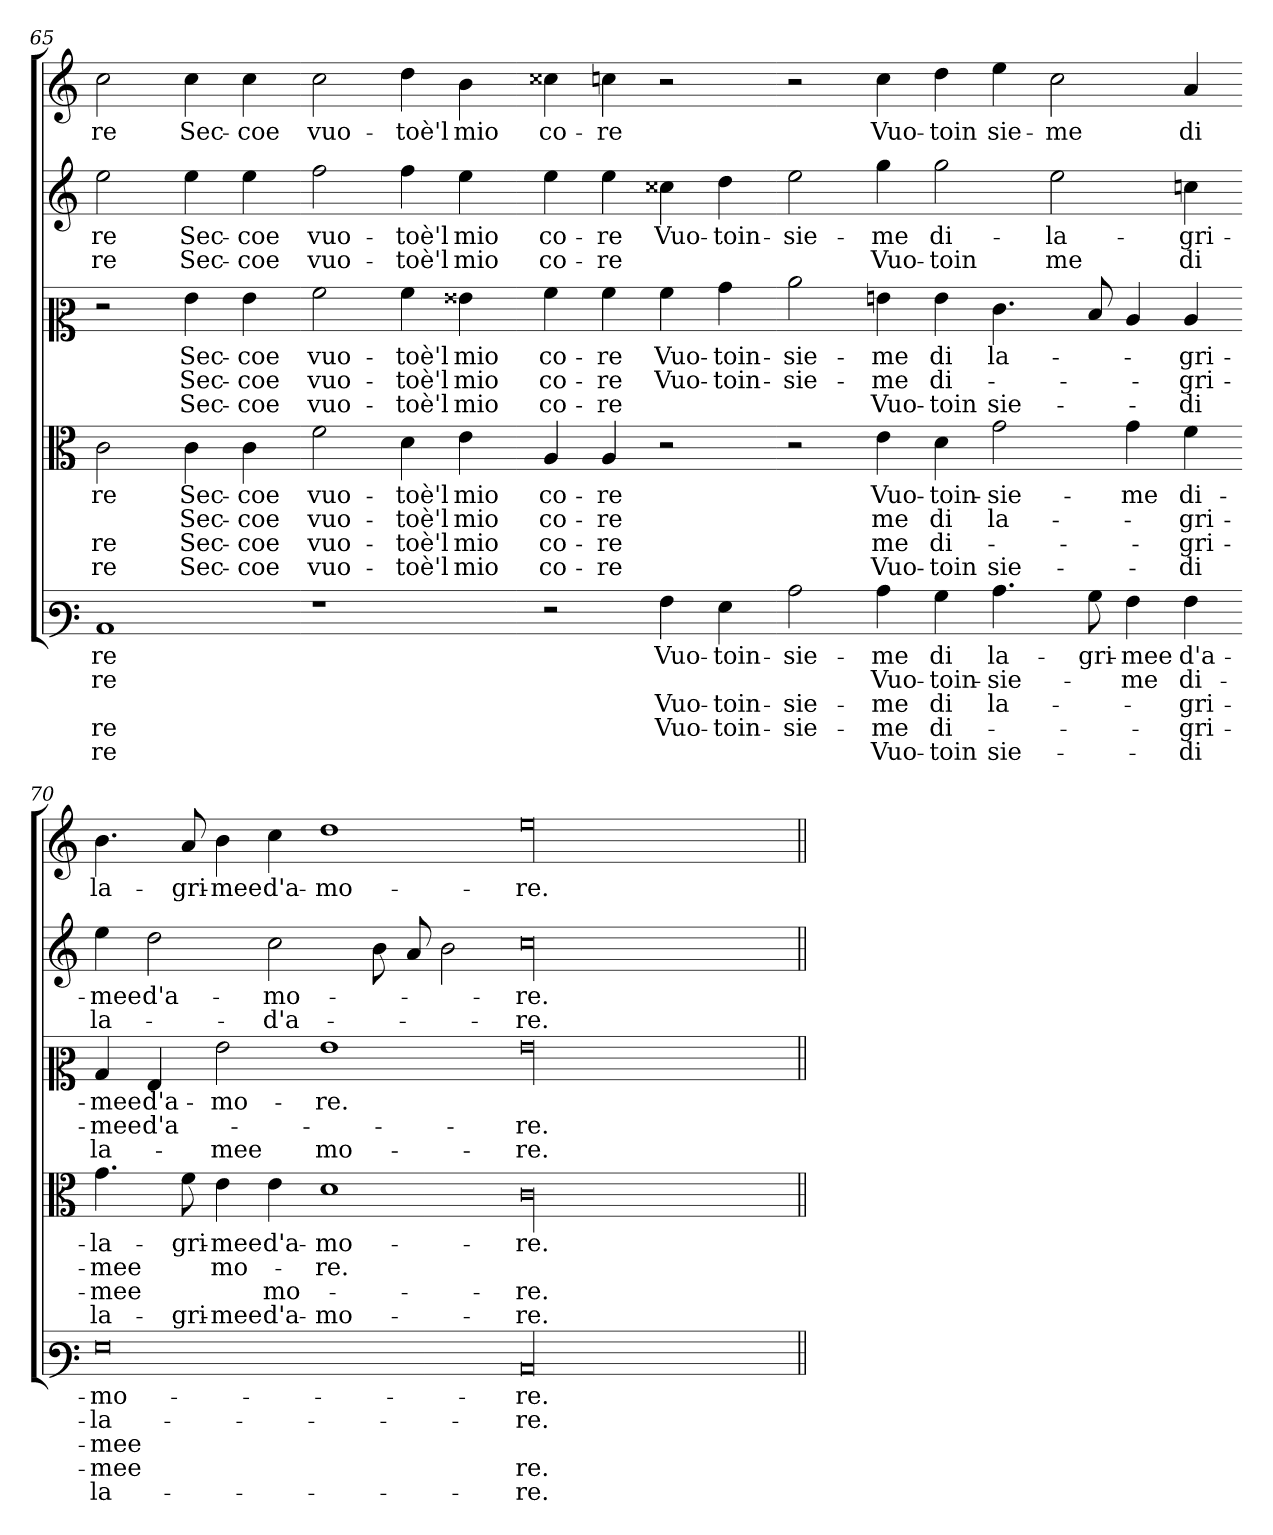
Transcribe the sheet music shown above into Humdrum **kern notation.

**kern	**text	**text	**text	**text	**text	**kern	**text	**text	**text	**text	**kern	**text	**text	**text	**kern	**text	**text	**kern	**text
*part5	*part5	*part5	*part5	*part5	*part5	*part4	*part4	*part4	*part4	*part4	*part3	*part3	*part3	*part3	*part2	*part2	*part2	*part1	*part1
*staff5	*staff5	*staff5	*staff5	*staff5	*staff5	*staff4	*staff4	*staff4	*staff4	*staff4	*staff3	*staff3	*staff3	*staff3	*staff2	*staff2	*staff2	*staff1	*staff1
*clefF3	*	*	*	*	*	*clefC3	*	*	*	*	*clefC2	*	*	*	*clefG2	*	*	*clefG2	*
*k[]	*	*	*	*	*	*k[]	*	*	*	*	*k[]	*	*	*	*k[]	*	*	*k[]	*
=65	=65	=65	=65	=65	=65	=65	=65	=65	=65	=65	=65	=65	=65	=65	=65	=65	=65	=65	=65
1C	re	re	.	re	re	2c	re	.	re	re	2r	.	.	.	2ee	re	re	2cc	re
.	.	.	.	.	.	4c	Sec-	Sec-	Sec-	Sec-	4g	Sec-	Sec-	Sec-	4ee	Sec-	Sec-	4cc	Sec-
.	.	.	.	.	.	4c	coe	coe	coe	coe	4g	coe	coe	coe	4ee	coe	coe	4cc	coe
=66-	=66-	=66-	=66-	=66-	=66-	=66-	=66-	=66-	=66-	=66-	=66-	=66-	=66-	=66-	=66-	=66-	=66-	=66-	=66-
1r	.	.	.	.	.	2f	vuo-	vuo-	vuo-	vuo-	2a	vuo-	vuo-	vuo-	2ff	vuo-	vuo-	2cc	vuo-
.	.	.	.	.	.	4d	toè'l	toè'l	toè'l	toè'l	4a	toè'l	toè'l	toè'l	4ff	toè'l	toè'l	4dd	toè'l
.	.	.	.	.	.	4e	mio	mio	mio	mio	4g##X	mio	mio	mio	4ee	mio	mio	4b	mio
=67-	=67-	=67-	=67-	=67-	=67-	=67-	=67-	=67-	=67-	=67-	=67-	=67-	=67-	=67-	=67-	=67-	=67-	=67-	=67-
2r	.	.	.	.	.	4A	co-	co-	co-	co-	4a	co-	co-	co-	4ee	co-	co-	4cc##X	co-
.	.	.	.	.	.	4A	re	re	re	re	4a	re	re	re	4ee	re	re	4cc	re
4A	Vuo-	.	Vuo-	Vuo-	.	2r	.	.	.	.	4a	Vuo-	Vuo-	.	4cc##X	Vuo-	.	2r	.
4G	toin-	.	toin-	toin-	.	.	.	.	.	.	4b	toin-	toin-	.	4dd	toin-	.	.	.
=68-	=68-	=68-	=68-	=68-	=68-	=68-	=68-	=68-	=68-	=68-	=68-	=68-	=68-	=68-	=68-	=68-	=68-	=68-	=68-
2c	sie-	.	sie-	sie-	.	2r	.	.	.	.	2cc	sie-	sie-	.	2ee	sie-	.	2r	.
4c	me	Vuo-	me	me	Vuo-	4e	Vuo-	me	me	Vuo-	4g	me	me	Vuo-	4gg	me	Vuo-	4cc	Vuo-
4B	di	toin-	di	di-	toin	4d	toin-	di	di-	toin	4g	di	di-	toin	2gg	di-	toin	4dd	toin
4.c	la-	sie-	la-	.	sie-	2g	sie-	la-	.	sie-	4.e	la-	.	sie-	.	.	.	4ee	sie-
.	.	.	.	.	.	.	.	.	.	.	.	.	.	.	2ee	la-	me	2cc	me
8B	gri-	.	.	.	.	.	.	.	.	.	8d	.	.	.	.	.	.	.	.
4A	mee	me	.	.	.	4g	me	.	.	.	4c	.	.	.	.	.	.	.	.
4A	d'a-	di-	gri-	gri-	di	4f	di-	gri-	gri-	di	4c	gri-	gri-	di	4cc	gri-	di	4a	di
=70-	=70-	=70-	=70-	=70-	=70-	=70-	=70-	=70-	=70-	=70-	=70-	=70-	=70-	=70-	=70-	=70-	=70-	=70-	=70-
0G	mo-	la-	mee	mee	la-	4.g	la-	mee	mee	la-	4B	mee	mee	la-	4ee	mee	la-	4.b	la-
.	.	.	.	.	.	.	.	.	.	.	4G	d'a-	d'a-	.	2dd	d'a-	.	.	.
.	.	.	.	.	.	8f	gri-	.	.	gri-	.	.	.	.	.	.	.	8a	gri-
.	.	.	.	.	.	4e	mee	mo-	.	mee	2g	mo-	.	mee	.	.	.	4b	mee
.	.	.	.	.	.	4e	d'a-	.	mo-	d'a-	.	.	.	.	2cc	mo-	d'a-	4cc	d'a-
.	.	.	.	.	.	1d	mo-	re.	.	mo-	1g	re.	.	mo-	.	.	.	1dd	mo-
.	.	.	.	.	.	.	.	.	.	.	.	.	.	.	8b	.	.	.	.
.	.	.	.	.	.	.	.	.	.	.	.	.	.	.	8a	.	.	.	.
.	.	.	.	.	.	.	.	.	.	.	.	.	.	.	2b	.	.	.	.
00C/	re.	re.	.	re.	re.	00c	re.	.	re.	re.	00g	.	re.	re.	00cc	re.	re.	00ee	re.
=||	=||	=||	=||	=||	=||	=||	=||	=||	=||	=||	=||	=||	=||	=||	=||	=||	=||	=||	=||
*-	*-	*-	*-	*-	*-	*-	*-	*-	*-	*-	*-	*-	*-	*-	*-	*-	*-	*-	*-
